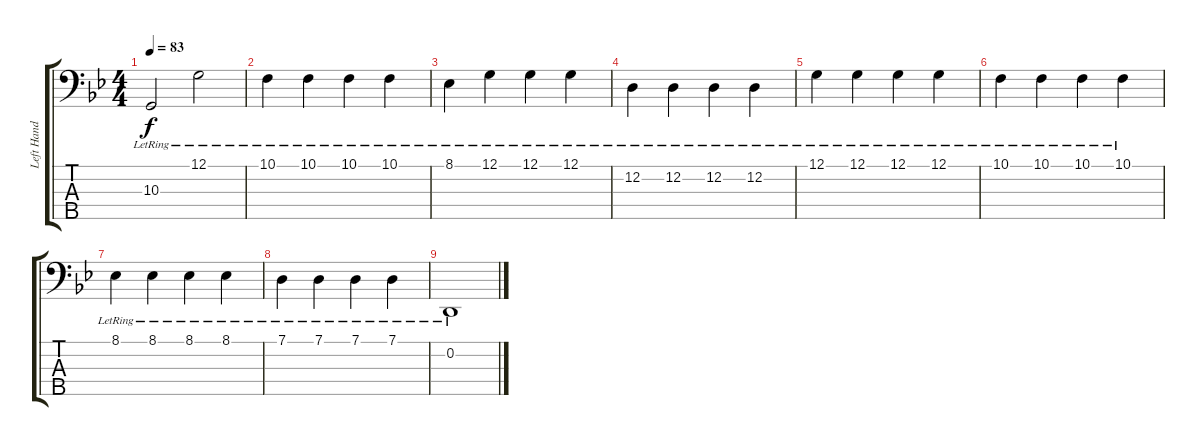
\track ("Left Hand" "Left Hand") {instrument electricgrandpiano}
\staff {score tabs}
\tuning (G2 D2 A1 E1 B0) {hide}
\ts (4 4)
\tempo 83
\clef f4
\ks bb
10.3{lr}.2{dy f} 12.1{lr}.2 |
10.1{lr}.4 10.1{lr}.4 10.1{lr}.4 10.1{lr}.4 |
8.1{lr}.4 12.1{lr}.4 12.1{lr}.4 12.1{lr}.4 |
12.2{lr}.4 12.2{lr}.4 12.2{lr}.4 12.2{lr}.4 |
12.1{lr}.4 12.1{lr}.4 12.1{lr}.4 12.1{lr}.4 |
10.1{lr}.4 10.1{lr}.4 10.1{lr}.4 10.1{lr}.4 |
8.1{lr}.4 8.1{lr}.4 8.1{lr}.4 8.1{lr}.4 |
7.1{lr}.4 7.1{lr}.4 7.1{lr}.4 7.1{lr}.4 |
0.2{lr}.1
